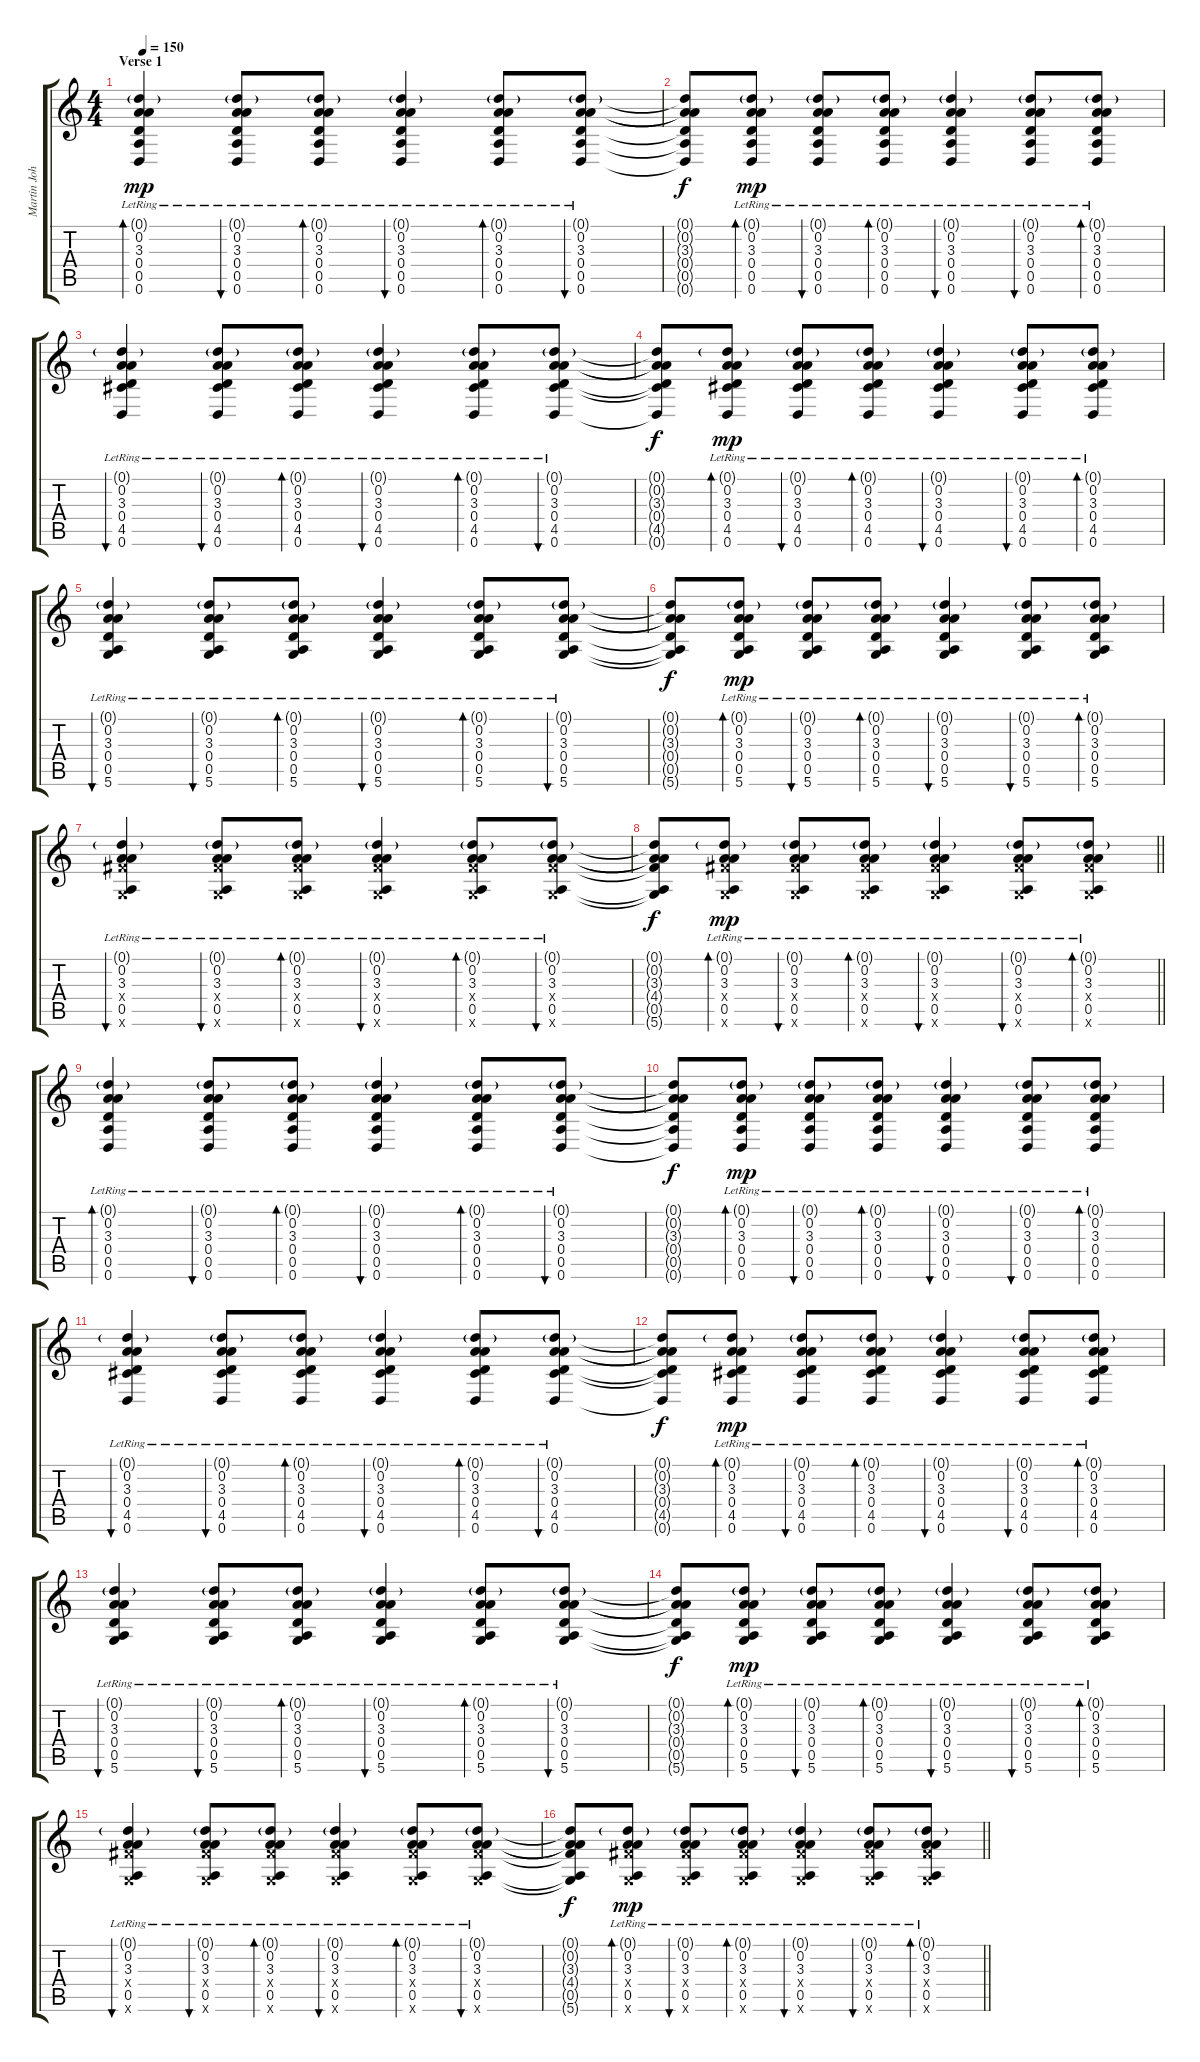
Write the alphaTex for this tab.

\track ("Martin Johnson (Rhythm Guitar)" "Martin Joh") {instrument acousticguitarsteel}
\staff {score tabs}
\tuning (D4 A3 Gb3 D3 A2 D2) {hide}
\ts (4 4)
\section ("" "Verse 1")
\tempo 150
\clef g2
\ks c
(0.1{g lr} 0.2{lr} 3.3{lr} 0.4{lr} 0.5{lr} 0.6{lr}).4{bd 240 dy mp} (0.1{g lr} 0.2{lr} 3.3{lr} 0.4{lr} 0.5{lr} 0.6{lr}).8{bu 60} (0.1{g lr} 0.2{lr} 3.3{lr} 0.4{lr} 0.5{lr} 0.6{lr}).8{bd 60} (0.1{g lr} 0.2{lr} 3.3{lr} 0.4{lr} 0.5{lr} 0.6{lr}).4{bu 60} (0.1{g lr} 0.2{lr} 3.3{lr} 0.4{lr} 0.5{lr} 0.6{lr}).8{bd 60} (0.1{g lr} 0.2{lr} 3.3{lr} 0.4{lr} 0.5{lr} 0.6{lr}).8{bu 60} |
(0.1{t} 0.2{t} 3.3{t} 0.4{t} 0.5{t} 0.6{t}).8{dy f} (0.1{g lr} 0.2{lr} 3.3{lr} 0.4{lr} 0.5{lr} 0.6{lr}).8{bd 60 dy mp} (0.1{g lr} 0.2{lr} 3.3{lr} 0.4{lr} 0.5{lr} 0.6{lr}).8{bu 60} (0.1{g lr} 0.2{lr} 3.3{lr} 0.4{lr} 0.5{lr} 0.6{lr}).8{bd 60} (0.1{g lr} 0.2{lr} 3.3{lr} 0.4{lr} 0.5{lr} 0.6{lr}).4{bu 60} (0.1{g lr} 0.2{lr} 3.3{lr} 0.4{lr} 0.5{lr} 0.6{lr}).8{bu 60} (0.1{g lr} 0.2{lr} 3.3{lr} 0.4{lr} 0.5{lr} 0.6{lr}).8{bd 60} |
(0.1{g lr} 0.2{lr} 3.3{lr} 0.4{lr} 4.5{lr} 0.6{lr}).4{bu 240} (0.1{g lr} 0.2{lr} 3.3{lr} 0.4{lr} 4.5{lr} 0.6{lr}).8{bu 60} (0.1{g lr} 0.2{lr} 3.3{lr} 0.4{lr} 4.5{lr} 0.6{lr}).8{bd 60} (0.1{g lr} 0.2{lr} 3.3{lr} 0.4{lr} 4.5{lr} 0.6{lr}).4{bu 60} (0.1{g lr} 0.2{lr} 3.3{lr} 0.4{lr} 4.5{lr} 0.6{lr}).8{bd 60} (0.1{g lr} 0.2{lr} 3.3{lr} 0.4{lr} 4.5{lr} 0.6{lr}).8{bu 60} |
(0.1{t} 0.2{t} 3.3{t} 0.4{t} 4.5{t} 0.6{t}).8{dy f} (0.1{g lr} 0.2{lr} 3.3{lr} 0.4{lr} 4.5{lr} 0.6{lr}).8{bd 60 dy mp} (0.1{g lr} 0.2{lr} 3.3{lr} 0.4{lr} 4.5{lr} 0.6{lr}).8{bu 60} (0.1{g lr} 0.2{lr} 3.3{lr} 0.4{lr} 4.5{lr} 0.6{lr}).8{bd 60} (0.1{g lr} 0.2{lr} 3.3{lr} 0.4{lr} 4.5{lr} 0.6{lr}).4{bu 60} (0.1{g lr} 0.2{lr} 3.3{lr} 0.4{lr} 4.5{lr} 0.6{lr}).8{bu 60} (0.1{g lr} 0.2{lr} 3.3{lr} 0.4{lr} 4.5{lr} 0.6{lr}).8{bd 60} |
(0.1{g lr} 0.2{lr} 3.3{lr} 0.4{lr} 0.5{lr} 5.6{lr}).4{bu 240} (0.1{g lr} 0.2{lr} 3.3{lr} 0.4{lr} 0.5{lr} 5.6{lr}).8{bu 60} (0.1{g lr} 0.2{lr} 3.3{lr} 0.4{lr} 0.5{lr} 5.6{lr}).8{bd 60} (0.1{g lr} 0.2{lr} 3.3{lr} 0.4{lr} 0.5{lr} 5.6{lr}).4{bu 60} (0.1{g lr} 0.2{lr} 3.3{lr} 0.4{lr} 0.5{lr} 5.6{lr}).8{bd 60} (0.1{g lr} 0.2{lr} 3.3{lr} 0.4{lr} 0.5{lr} 5.6{lr}).8{bu 60} |
(0.1{t} 0.2{t} 3.3{t} 0.4{t} 0.5{t} 5.6{t}).8{dy f} (0.1{g lr} 0.2{lr} 3.3{lr} 0.4{lr} 0.5{lr} 5.6{lr}).8{bd 60 dy mp} (0.1{g lr} 0.2{lr} 3.3{lr} 0.4{lr} 0.5{lr} 5.6{lr}).8{bu 60} (0.1{g lr} 0.2{lr} 3.3{lr} 0.4{lr} 0.5{lr} 5.6{lr}).8{bd 60} (0.1{g lr} 0.2{lr} 3.3{lr} 0.4{lr} 0.5{lr} 5.6{lr}).4{bu 60} (0.1{g lr} 0.2{lr} 3.3{lr} 0.4{lr} 0.5{lr} 5.6{lr}).8{bu 60} (0.1{g lr} 0.2{lr} 3.3{lr} 0.4{lr} 0.5{lr} 5.6{lr}).8{bd 60} |
(0.1{g lr} 0.2{lr} 3.3{lr} 4.4{x} 0.5{lr} 5.6{x}).4{bu 240} (0.1{g lr} 0.2{lr} 3.3{lr} 4.4{x} 0.5{lr} 5.6{x}).8{bu 60} (0.1{g lr} 0.2{lr} 3.3{lr} 4.4{x} 0.5{lr} 5.6{x}).8{bd 60} (0.1{g lr} 0.2{lr} 3.3{lr} 4.4{x} 0.5{lr} 5.6{x}).4{bu 60} (0.1{g lr} 0.2{lr} 3.3{lr} 4.4{x} 0.5{lr} 5.6{x}).8{bd 60} (0.1{g lr} 0.2{lr} 3.3{lr} 4.4{x} 0.5{lr} 5.6{x}).8{bu 60} |
\barLineRight lightlight
(0.1{t} 0.2{t} 3.3{t} 4.4{t} 0.5{t} 5.6{t}).8{dy f} (0.1{g lr} 0.2{lr} 3.3{lr} 4.4{x} 0.5{lr} 5.6{x}).8{bd 60 dy mp} (0.1{g lr} 0.2{lr} 3.3{lr} 4.4{x} 0.5{lr} 5.6{x}).8{bu 60} (0.1{g lr} 0.2{lr} 3.3{lr} 4.4{x} 0.5{lr} 5.6{x}).8{bd 60} (0.1{g lr} 0.2{lr} 3.3{lr} 4.4{x} 0.5{lr} 5.6{x}).4{bu 60} (0.1{g lr} 0.2{lr} 3.3{lr} 4.4{x} 0.5{lr} 5.6{x}).8{bu 60} (0.1{g lr} 0.2{lr} 3.3{lr} 4.4{x} 0.5{lr} 5.6{x}).8{bd 60} |
(0.1{g lr} 0.2{lr} 3.3{lr} 0.4{lr} 0.5{lr} 0.6{lr}).4{bd 240} (0.1{g lr} 0.2{lr} 3.3{lr} 0.4{lr} 0.5{lr} 0.6{lr}).8{bu 60} (0.1{g lr} 0.2{lr} 3.3{lr} 0.4{lr} 0.5{lr} 0.6{lr}).8{bd 60} (0.1{g lr} 0.2{lr} 3.3{lr} 0.4{lr} 0.5{lr} 0.6{lr}).4{bu 60} (0.1{g lr} 0.2{lr} 3.3{lr} 0.4{lr} 0.5{lr} 0.6{lr}).8{bd 60} (0.1{g lr} 0.2{lr} 3.3{lr} 0.4{lr} 0.5{lr} 0.6{lr}).8{bu 60} |
(0.1{t} 0.2{t} 3.3{t} 0.4{t} 0.5{t} 0.6{t}).8{dy f} (0.1{g lr} 0.2{lr} 3.3{lr} 0.4{lr} 0.5{lr} 0.6{lr}).8{bd 60 dy mp} (0.1{g lr} 0.2{lr} 3.3{lr} 0.4{lr} 0.5{lr} 0.6{lr}).8{bu 60} (0.1{g lr} 0.2{lr} 3.3{lr} 0.4{lr} 0.5{lr} 0.6{lr}).8{bd 60} (0.1{g lr} 0.2{lr} 3.3{lr} 0.4{lr} 0.5{lr} 0.6{lr}).4{bu 60} (0.1{g lr} 0.2{lr} 3.3{lr} 0.4{lr} 0.5{lr} 0.6{lr}).8{bu 60} (0.1{g lr} 0.2{lr} 3.3{lr} 0.4{lr} 0.5{lr} 0.6{lr}).8{bd 60} |
(0.1{g lr} 0.2{lr} 3.3{lr} 0.4{lr} 4.5{lr} 0.6{lr}).4{bu 240} (0.1{g lr} 0.2{lr} 3.3{lr} 0.4{lr} 4.5{lr} 0.6{lr}).8{bu 60} (0.1{g lr} 0.2{lr} 3.3{lr} 0.4{lr} 4.5{lr} 0.6{lr}).8{bd 60} (0.1{g lr} 0.2{lr} 3.3{lr} 0.4{lr} 4.5{lr} 0.6{lr}).4{bu 60} (0.1{g lr} 0.2{lr} 3.3{lr} 0.4{lr} 4.5{lr} 0.6{lr}).8{bd 60} (0.1{g lr} 0.2{lr} 3.3{lr} 0.4{lr} 4.5{lr} 0.6{lr}).8{bu 60} |
(0.1{t} 0.2{t} 3.3{t} 0.4{t} 4.5{t} 0.6{t}).8{dy f} (0.1{g lr} 0.2{lr} 3.3{lr} 0.4{lr} 4.5{lr} 0.6{lr}).8{bd 60 dy mp} (0.1{g lr} 0.2{lr} 3.3{lr} 0.4{lr} 4.5{lr} 0.6{lr}).8{bu 60} (0.1{g lr} 0.2{lr} 3.3{lr} 0.4{lr} 4.5{lr} 0.6{lr}).8{bd 60} (0.1{g lr} 0.2{lr} 3.3{lr} 0.4{lr} 4.5{lr} 0.6{lr}).4{bu 60} (0.1{g lr} 0.2{lr} 3.3{lr} 0.4{lr} 4.5{lr} 0.6{lr}).8{bu 60} (0.1{g lr} 0.2{lr} 3.3{lr} 0.4{lr} 4.5{lr} 0.6{lr}).8{bd 60} |
(0.1{g lr} 0.2{lr} 3.3{lr} 0.4{lr} 0.5{lr} 5.6{lr}).4{bu 240} (0.1{g lr} 0.2{lr} 3.3{lr} 0.4{lr} 0.5{lr} 5.6{lr}).8{bu 60} (0.1{g lr} 0.2{lr} 3.3{lr} 0.4{lr} 0.5{lr} 5.6{lr}).8{bd 60} (0.1{g lr} 0.2{lr} 3.3{lr} 0.4{lr} 0.5{lr} 5.6{lr}).4{bu 60} (0.1{g lr} 0.2{lr} 3.3{lr} 0.4{lr} 0.5{lr} 5.6{lr}).8{bd 60} (0.1{g lr} 0.2{lr} 3.3{lr} 0.4{lr} 0.5{lr} 5.6{lr}).8{bu 60} |
(0.1{t} 0.2{t} 3.3{t} 0.4{t} 0.5{t} 5.6{t}).8{dy f} (0.1{g lr} 0.2{lr} 3.3{lr} 0.4{lr} 0.5{lr} 5.6{lr}).8{bd 60 dy mp} (0.1{g lr} 0.2{lr} 3.3{lr} 0.4{lr} 0.5{lr} 5.6{lr}).8{bu 60} (0.1{g lr} 0.2{lr} 3.3{lr} 0.4{lr} 0.5{lr} 5.6{lr}).8{bd 60} (0.1{g lr} 0.2{lr} 3.3{lr} 0.4{lr} 0.5{lr} 5.6{lr}).4{bu 60} (0.1{g lr} 0.2{lr} 3.3{lr} 0.4{lr} 0.5{lr} 5.6{lr}).8{bu 60} (0.1{g lr} 0.2{lr} 3.3{lr} 0.4{lr} 0.5{lr} 5.6{lr}).8{bd 60} |
(0.1{g lr} 0.2{lr} 3.3{lr} 4.4{x} 0.5{lr} 5.6{x}).4{bu 240} (0.1{g lr} 0.2{lr} 3.3{lr} 4.4{x} 0.5{lr} 5.6{x}).8{bu 60} (0.1{g lr} 0.2{lr} 3.3{lr} 4.4{x} 0.5{lr} 5.6{x}).8{bd 60} (0.1{g lr} 0.2{lr} 3.3{lr} 4.4{x} 0.5{lr} 5.6{x}).4{bu 60} (0.1{g lr} 0.2{lr} 3.3{lr} 4.4{x} 0.5{lr} 5.6{x}).8{bd 60} (0.1{g lr} 0.2{lr} 3.3{lr} 4.4{x} 0.5{lr} 5.6{x}).8{bu 60} |
\barLineRight lightlight
(0.1{t} 0.2{t} 3.3{t} 4.4{t} 0.5{t} 5.6{t}).8{dy f} (0.1{g lr} 0.2{lr} 3.3{lr} 4.4{x} 0.5{lr} 5.6{x}).8{bd 60 dy mp} (0.1{g lr} 0.2{lr} 3.3{lr} 4.4{x} 0.5{lr} 5.6{x}).8{bu 60} (0.1{g lr} 0.2{lr} 3.3{lr} 4.4{x} 0.5{lr} 5.6{x}).8{bd 60} (0.1{g lr} 0.2{lr} 3.3{lr} 4.4{x} 0.5{lr} 5.6{x}).4{bu 60} (0.1{g lr} 0.2{lr} 3.3{lr} 4.4{x} 0.5{lr} 5.6{x}).8{bu 60} (0.1{g lr} 0.2{lr} 3.3{lr} 4.4{x} 0.5{lr} 5.6{x}).8{bd 60}
